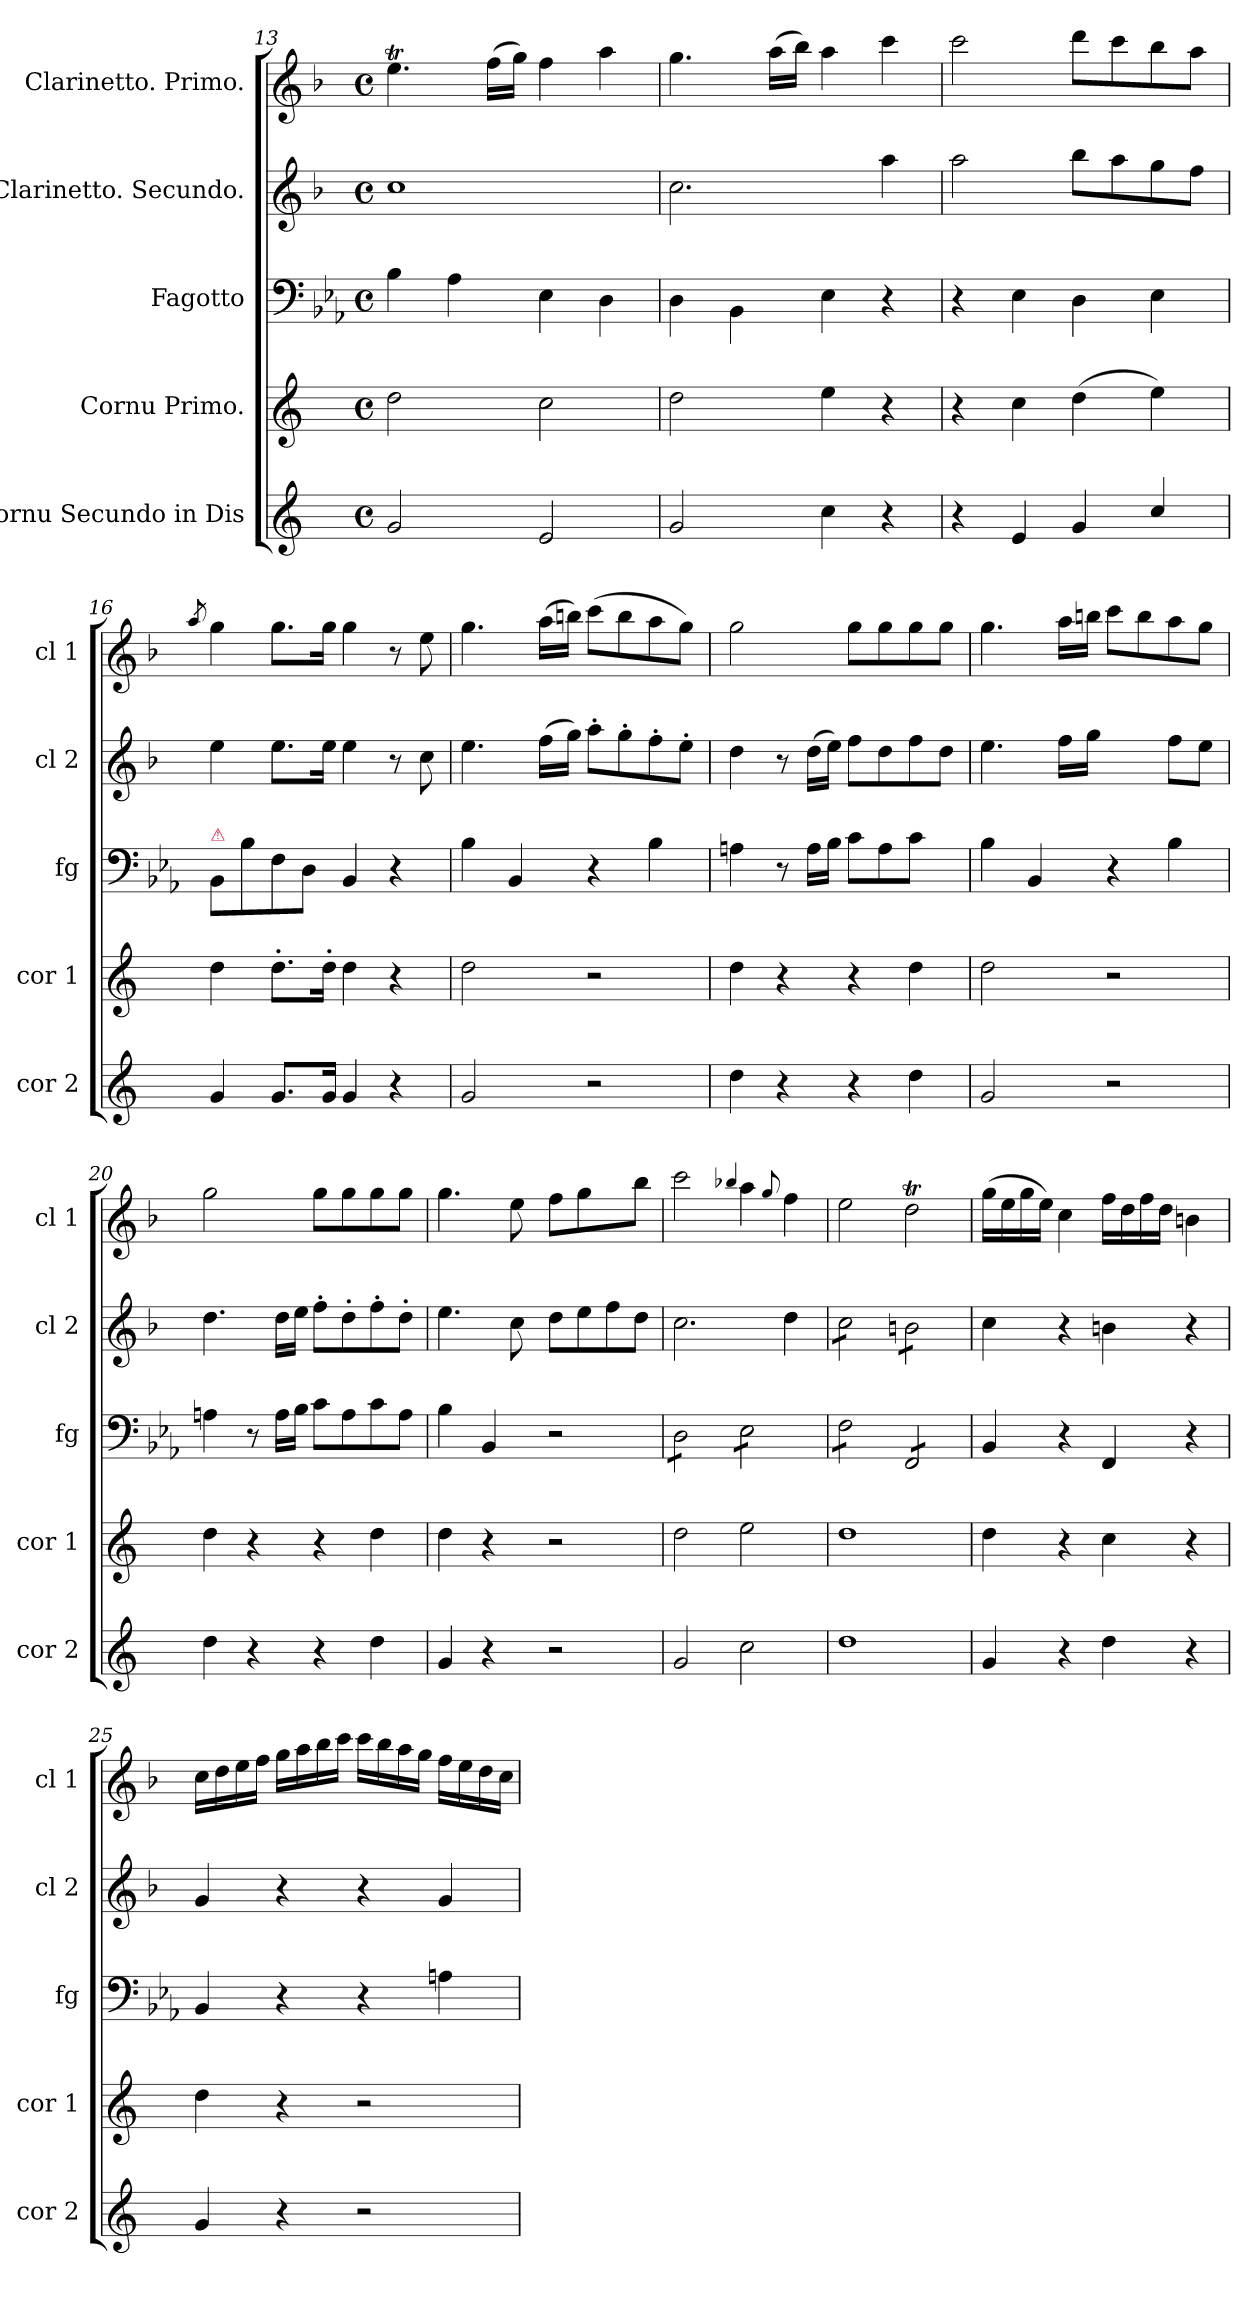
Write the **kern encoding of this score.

**kern	**dynam	**kern	**dynam	**kern	**kern	**kern
*part5	*part5	*part4	*part4	*part3	*part2	*part1
*staff5	*staff5	*staff4	*staff4	*staff3	*staff2	*staff1
*I"Cornu Secundo in Dis	*	*I"Cornu Primo.	*	*I"Fagotto	*I"Clarinetto. Secundo.	*I"Clarinetto. Primo.
*I'cor 2	*	*I'cor 1	*	*I'fg	*I'cl 2	*I'cl 1
*clefG2	*	*clefG2	*	*clefF4	*clefG2	*clefG2
*ITrd5c9	*	*ITrd5c9	*	*	*ITrd1c2	*ITrd1c2
*k[b-e-a-]	*	*k[b-e-a-]	*	*k[b-e-a-]	*k[b-e-a-]	*k[b-e-a-]
*M4/4	*	*M4/4	*	*M4/4	*M4/4	*M4/4
*met(c)	*	*met(c)	*	*met(c)	*met(c)	*met(c)
=13	=13	=13	=13	=13	=13	=13
2B-/	.	2f\	.	4B-\	1b-	4.ddt\
.	.	.	.	4A-\	.	.
.	.	.	.	.	.	(16ee-\LL
.	.	.	.	.	.	16ff\JJ)
2G/	.	2e-\	.	4E-\	.	4ee-\
.	.	.	.	4D\	.	4gg\
=14	=14	=14	=14	=14	=14	=14
2B-/	.	2f\	.	4D\	2.b-\	4.ff\
.	.	.	.	4BB-\	.	.
.	.	.	.	.	.	(16gg\LL
.	.	.	.	.	.	16aa-\JJ)
4e-\	.	4g\	.	4E-\	.	4gg\
4r	.	4r	.	4r	4gg\	4bb-\
=15	=15	=15	=15	=15	=15	=15
4r	.	4r	.	4r	2gg\	2bb-\
!	!	!	!LO:DY:rj	!	!	!
4G/	.	4e-\	f&colon;	4E-\	.	.
4B-/	.	(4f\	.	4D\	8aa-\L	8ccc\L
.	.	.	.	.	8gg\	8bb-\
4e-/	.	4g\)	.	4E-\	8ff\	8aa-\
.	.	.	.	.	8ee-\J	8gg\J
=16	=16	=16	=16	=16	=16	=16
.	.	.	.	.	.	8qgg/
!	!	!	!	!LO:TX:a:color=crimson:t=⚠	!	!
4B-/	.	4f\	.	8BB-/L	4dd\	4ff\
.	.	.	.	8B-\	.	.
8.B-/L	.	8.f'\L	.	8F\	8.dd\L	8.ff\L
.	.	.	.	8D\J	.	.
16B-/Jk	.	16f'\Jk	.	.	16dd\Jk	16ff\Jk
4B-/	.	4f\	.	4BB-/	4dd\	4ff\
4r	.	4r	.	4r	8r	8r
.	.	.	.	.	8b-\	8dd\
=17	=17	=17	=17	=17	=17	=17
2B-/	f&colon;	2f\	f&colon;	4B-\	4.dd\	4.ff\
.	.	.	.	4BB-/	.	.
.	.	.	.	.	(16ee-\LL	(16gg\LL
.	.	.	.	.	16ff\JJ)	16aan\JJ)
2r	.	2r	.	4r	8gg'\L	(8bb-\L
.	.	.	.	.	8ff'\	8aa\
.	.	.	.	4B-\	8ee-'\	8gg\
.	.	.	.	.	8dd'\J	8ff\J)
=18	=18	=18	=18	=18	=18	=18
4f\	p&colon;	4f\	.	4An\	4cc\	2ff\
4r	.	4r	.	8r	8r	.
.	.	.	.	16A\LL	(16cc\LL	.
.	.	.	.	16B-\JJ	16dd\JJ)	.
4r	.	4r	.	8c\L	8ee-\L	8ff\L
.	.	.	.	8A\	8cc\	8ff\
4f\	.	4f\	.	8c\J	8ee-\	8ff\
.	.	.	.	8ryy	8cc\J	8ff\J
=19	=19	=19	=19	=19	=19	=19
2B-/	.	2f\	.	4B-\	4.dd\	4.ff\
.	.	.	.	4BB-/	.	.
.	.	.	.	.	16ee-\LL	16gg\LL
.	.	.	.	.	16ff\JJ	16aan\JJ
2r	.	2r	.	4r	4ryy	8bb-\L
.	.	.	.	.	.	8aa\
.	.	.	.	4B-\	8ee-\L	8gg\
.	.	.	.	.	8dd\J	8ff\J
=20	=20	=20	=20	=20	=20	=20
4f\	p&colon;	4f\	.	4An\	4.cc\	2ff\
4r	.	4r	.	8r	.	.
.	.	.	.	16A\LL	16cc\LL	.
.	.	.	.	16B-\JJ	16dd\JJ	.
4r	.	4r	.	8c\L	8ee-'\L	8ff\L
.	.	.	.	8A\	8cc'\	8ff\
4f\	.	4f\	.	8c\	8ee-'\	8ff\
.	.	.	.	8A\J	8cc'\J	8ff\J
=21	=21	=21	=21	=21	=21	=21
4B-/	.	4f\	.	4B-\	4.dd\	4.ff\
4r	.	4r	.	4BB-/	.	.
.	.	.	.	.	8b-\	8dd\
=-	=-	=-	=-	=-	=-	=-
2r	.	2r	.	2r	8cc\L	8ee-\L
.	.	.	.	.	8dd\	8ff\
.	.	.	.	.	8ee-\	8ryy
.	.	.	.	.	8cc\J	8aa-\J
=22	=22	=22	=22	=22	=22	=22
*	*	*	*	*tremolo	*	*
2B-/	.	2f\	f&colon;	8D\L	2.b-\	2bb-\
.	.	.	.	8D\	.	.
.	.	.	.	8D\	.	.
.	.	.	.	8D\J	.	.
.	.	.	.	.	.	4qqaa-X/
2e-\	.	2g\	.	8E-\L	.	4gg\
.	.	.	.	8E-\	.	.
.	.	.	.	.	.	8qqff/
.	.	.	.	8E-\	4cc\	4ee-\
.	.	.	.	8E-\J	.	.
=23	=23	=23	=23	=23	=23	=23
*	*	*	*	*	*tremolo	*
1f	.	1f	.	8F\L	8b-\L	2dd\
.	.	.	.	8F\	8b-\	.
.	.	.	.	8F\	8b-\	.
.	.	.	.	8F\J	8b-\J	.
.	.	.	.	8FF/L	8an\L	2ccT\
.	.	.	.	8FF/	8an\	.
.	.	.	.	8FF/	8an\	.
.	.	.	.	8FF/J	8an\J	.
*	*	*	*	*	*Xtremolo	*
*	*	*	*	*Xtremolo	*	*
=24	=24	=24	=24	=24	=24	=24
4B-/	.	4f\	.	4BB-/	4b-\	(16ff\LL
.	.	.	.	.	.	16dd\
.	.	.	.	.	.	16ff\
.	.	.	.	.	.	16dd\JJ)
4r	.	4r	.	4r	4r	4b-\
4f\	.	4e-\	.	4FF/	4an\	16ee-\LL
.	.	.	.	.	.	16cc\
.	.	.	.	.	.	16ee-\
.	.	.	.	.	.	16cc\JJ
4r	.	4r	.	4r	4r	4an\
=25	=25	=25	=25	=25	=25	=25
4B-/	.	4f\	.	4BB-/	4f/	16b-\LL
.	.	.	.	.	.	16cc\
.	.	.	.	.	.	16dd\
.	.	.	.	.	.	16ee-\JJ
4r	.	4r	.	4r	4r	16ff\LL
.	.	.	.	.	.	16gg\
.	.	.	.	.	.	16aa-\
.	.	.	.	.	.	16bb-\JJ
2r	.	2r	.	4r	4r	16bb-\LL
.	.	.	.	.	.	16aa-\
.	.	.	.	.	.	16gg\
.	.	.	.	.	.	16ff\JJ
.	.	.	.	4An\	4f/	16ee-\LL
.	.	.	.	.	.	16dd\
.	.	.	.	.	.	16cc\
.	.	.	.	.	.	16b-\JJ
=	=	=	=	=	=	=
*-	*-	*-	*-	*-	*-	*-
